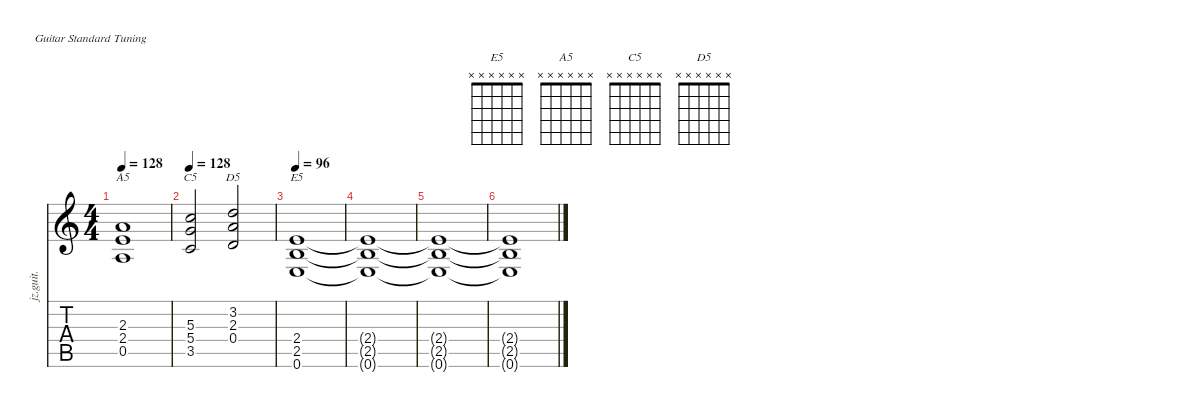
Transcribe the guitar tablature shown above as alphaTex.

\defaultSystemsLayout 4
\hideDynamics
\bracketExtendMode nobrackets
\otherSystemsTrackNameOrientation horizontal
\track ("Guitar 3 (Slash)" "jz.guit.") {instrument electricguitarjazz}
\staff {score tabs}
\tuning (E4 B3 G3 D3 A2 E2)
\chord ("E5" x x x x x x)
\chord ("A5" x x x x x x)
\chord ("C5" x x x x x x)
\chord ("D5" x x x x x x)
\ts (4 4)
\tempo 128
\clef g2
\ks c
(2.3 2.4 0.5).1{ch "A5" dy f} |
\tempo 128
(5.3 5.4 3.5).2{ch "C5"} (3.2 2.3 0.4).2{ch "D5"} |
\tempo 96
(2.4 2.5 0.6).1{ch "E5"} |
(2.4{t} 2.5{t} 0.6{t}).1 |
(2.4{t} 2.5{t} 0.6{t}).1 |
(2.4{t} 2.5{t} 0.6{t}).1
